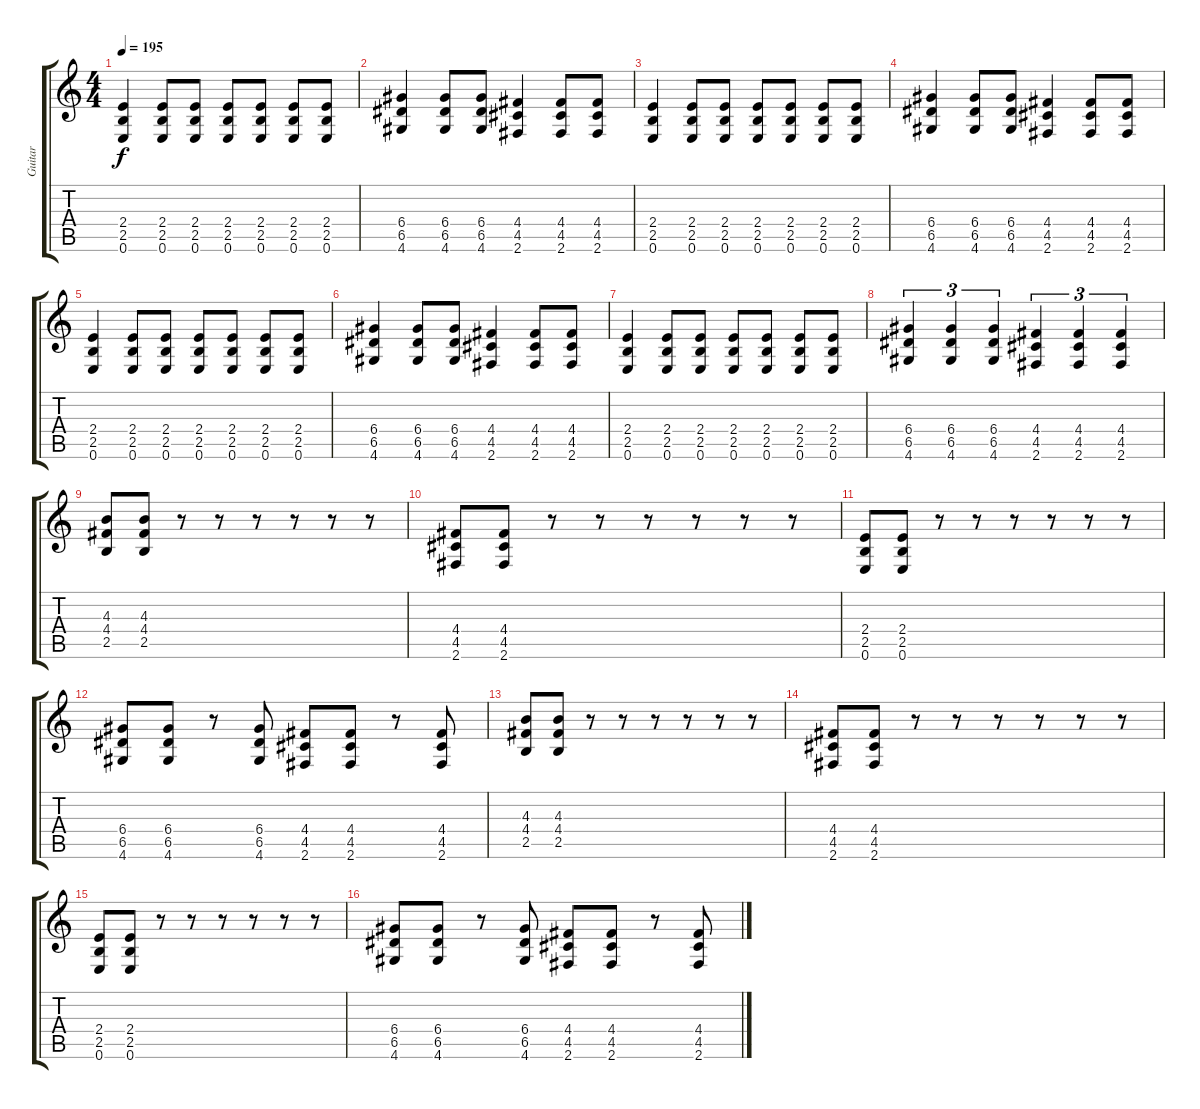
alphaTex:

\track ("Guitar" "Guitar") {instrument distortionguitar}
\staff {score tabs}
\tuning (E4 B3 G3 D3 A2 E2) {hide}
\ts (4 4)
\tempo 195
\clef g2
\ks c
(2.4 2.5 0.6).4{dy f} (2.4 2.5 0.6).8 (2.4 2.5 0.6).8 (2.4 2.5 0.6).8 (2.4 2.5 0.6).8 (2.4 2.5 0.6).8 (2.4 2.5 0.6).8 |
(6.4 6.5 4.6).4 (6.4 6.5 4.6).8 (6.4 6.5 4.6).8 (4.4 4.5 2.6).4 (4.4 4.5 2.6).8 (4.4 4.5 2.6).8 |
(2.4 2.5 0.6).4 (2.4 2.5 0.6).8 (2.4 2.5 0.6).8 (2.4 2.5 0.6).8 (2.4 2.5 0.6).8 (2.4 2.5 0.6).8 (2.4 2.5 0.6).8 |
(6.4 6.5 4.6).4 (6.4 6.5 4.6).8 (6.4 6.5 4.6).8 (4.4 4.5 2.6).4 (4.4 4.5 2.6).8 (4.4 4.5 2.6).8 |
(2.4 2.5 0.6).4 (2.4 2.5 0.6).8 (2.4 2.5 0.6).8 (2.4 2.5 0.6).8 (2.4 2.5 0.6).8 (2.4 2.5 0.6).8 (2.4 2.5 0.6).8 |
(6.4 6.5 4.6).4 (6.4 6.5 4.6).8 (6.4 6.5 4.6).8 (4.4 4.5 2.6).4 (4.4 4.5 2.6).8 (4.4 4.5 2.6).8 |
(2.4 2.5 0.6).4 (2.4 2.5 0.6).8 (2.4 2.5 0.6).8 (2.4 2.5 0.6).8 (2.4 2.5 0.6).8 (2.4 2.5 0.6).8 (2.4 2.5 0.6).8 |
(6.4 6.5 4.6).4{tu (3 2)} (6.4 6.5 4.6).4{tu (3 2)} (6.4 6.5 4.6).4{tu (3 2)} (4.4 4.5 2.6).4{tu (3 2)} (4.4 4.5 2.6).4{tu (3 2)} (4.4 4.5 2.6).4{tu (3 2)} |
(4.3 4.4 2.5).8 (4.3 4.4 2.5).8 r.8 r.8 r.8 r.8 r.8 r.8 |
(4.4 4.5 2.6).8 (4.4 4.5 2.6).8 r.8 r.8 r.8 r.8 r.8 r.8 |
(2.4 2.5 0.6).8 (2.4 2.5 0.6).8 r.8 r.8 r.8 r.8 r.8 r.8 |
(6.4 6.5 4.6).8 (6.4 6.5 4.6).8 r.8 (6.4 6.5 4.6).8 (4.4 4.5 2.6).8 (4.4 4.5 2.6).8 r.8 (4.4 4.5 2.6).8 |
(4.3 4.4 2.5).8 (4.3 4.4 2.5).8 r.8 r.8 r.8 r.8 r.8 r.8 |
(4.4 4.5 2.6).8 (4.4 4.5 2.6).8 r.8 r.8 r.8 r.8 r.8 r.8 |
(2.4 2.5 0.6).8 (2.4 2.5 0.6).8 r.8 r.8 r.8 r.8 r.8 r.8 |
(6.4 6.5 4.6).8 (6.4 6.5 4.6).8 r.8 (6.4 6.5 4.6).8 (4.4 4.5 2.6).8 (4.4 4.5 2.6).8 r.8 (4.4 4.5 2.6).8
